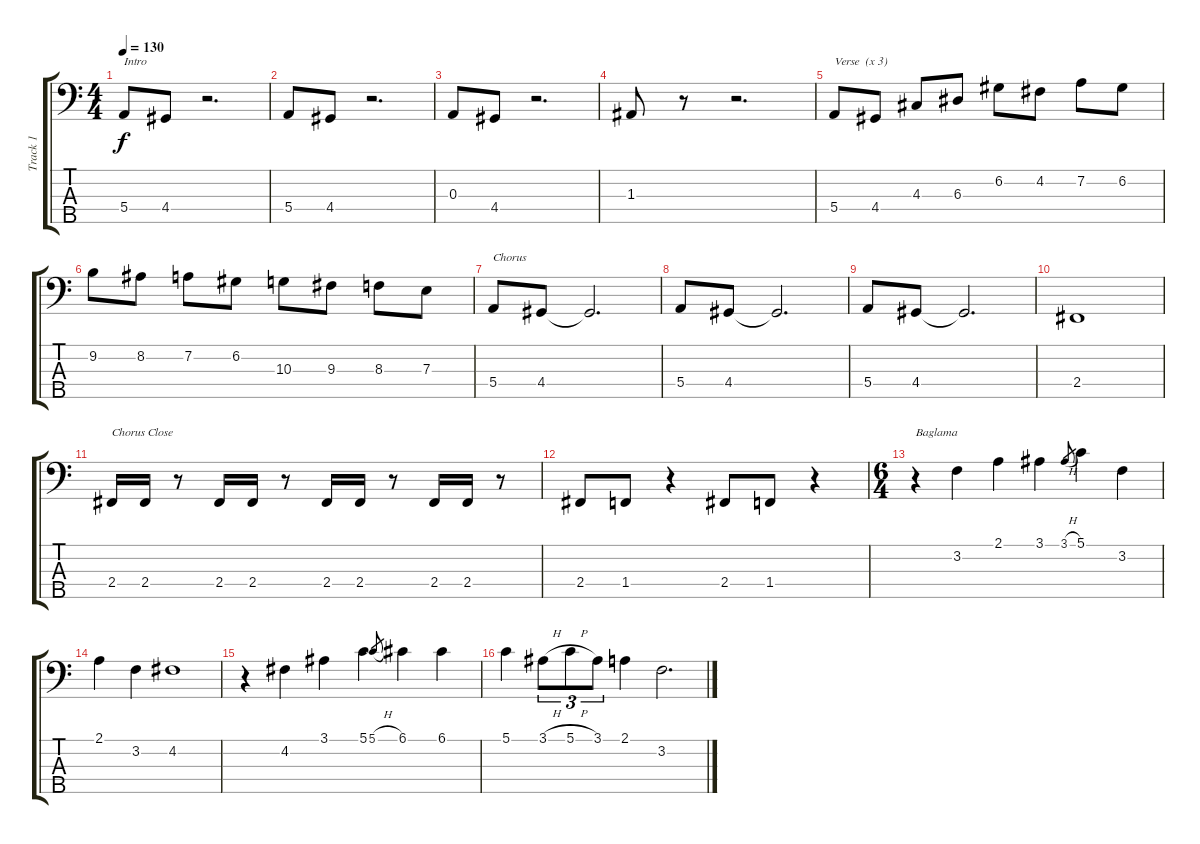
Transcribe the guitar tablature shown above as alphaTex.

\track ("Track 1" "Track 1") {instrument acousticguitarsteel}
\staff {score tabs}
\tuning (G2 D2 A1 E1 B0) {hide}
\ts (4 4)
\tempo 130
\clef f4
\ks c
5.4.8{txt "Intro" dy f instrument acousticguitarsteel} 4.4.8 r.2{d} |
5.4.8 4.4.8 r.2{d} |
0.3.8 4.4.8 r.2{d} |
1.3.8 r.8 r.2{d} |
5.4.8{txt "Verse  (x 3)"} 4.4.8 4.3.8 6.3.8 6.2.8 4.2.8 7.2.8 6.2.8 |
9.2.8 8.2.8 7.2.8 6.2.8 10.3.8 9.3.8 8.3.8 7.3.8 |
5.4.8{txt "Chorus"} 4.4.8 4.4{t}.2{d} |
5.4.8 4.4.8 4.4{t}.2{d} |
5.4.8 4.4.8 4.4{t}.2{d} |
2.4.1 |
2.4.16{txt "Chorus Close"} 2.4.16 r.8 2.4.16 2.4.16 r.8 2.4.16 2.4.16 r.8 2.4.16 2.4.16 r.8 |
2.4.8 1.4.8 r.4 2.4.8 1.4.8 r.4 |
\ts (6 4)
r.4{txt "Baglama"} 3.2.4 2.1.4 3.1.4 3.1{h}.8{gr} 5.1.4 3.2.4 |
2.1.4 3.2.4 4.2.1 |
r.4 4.2.4 3.1.4 5.1.4 5.1{h}.8{gr} 6.1.4 6.1.4 |
5.1.4 3.1{h}.8{tu (3 2)} 5.1{h}.8{tu (3 2)} 3.1.8{tu (3 2)} 2.1.4 3.2.2{d}
